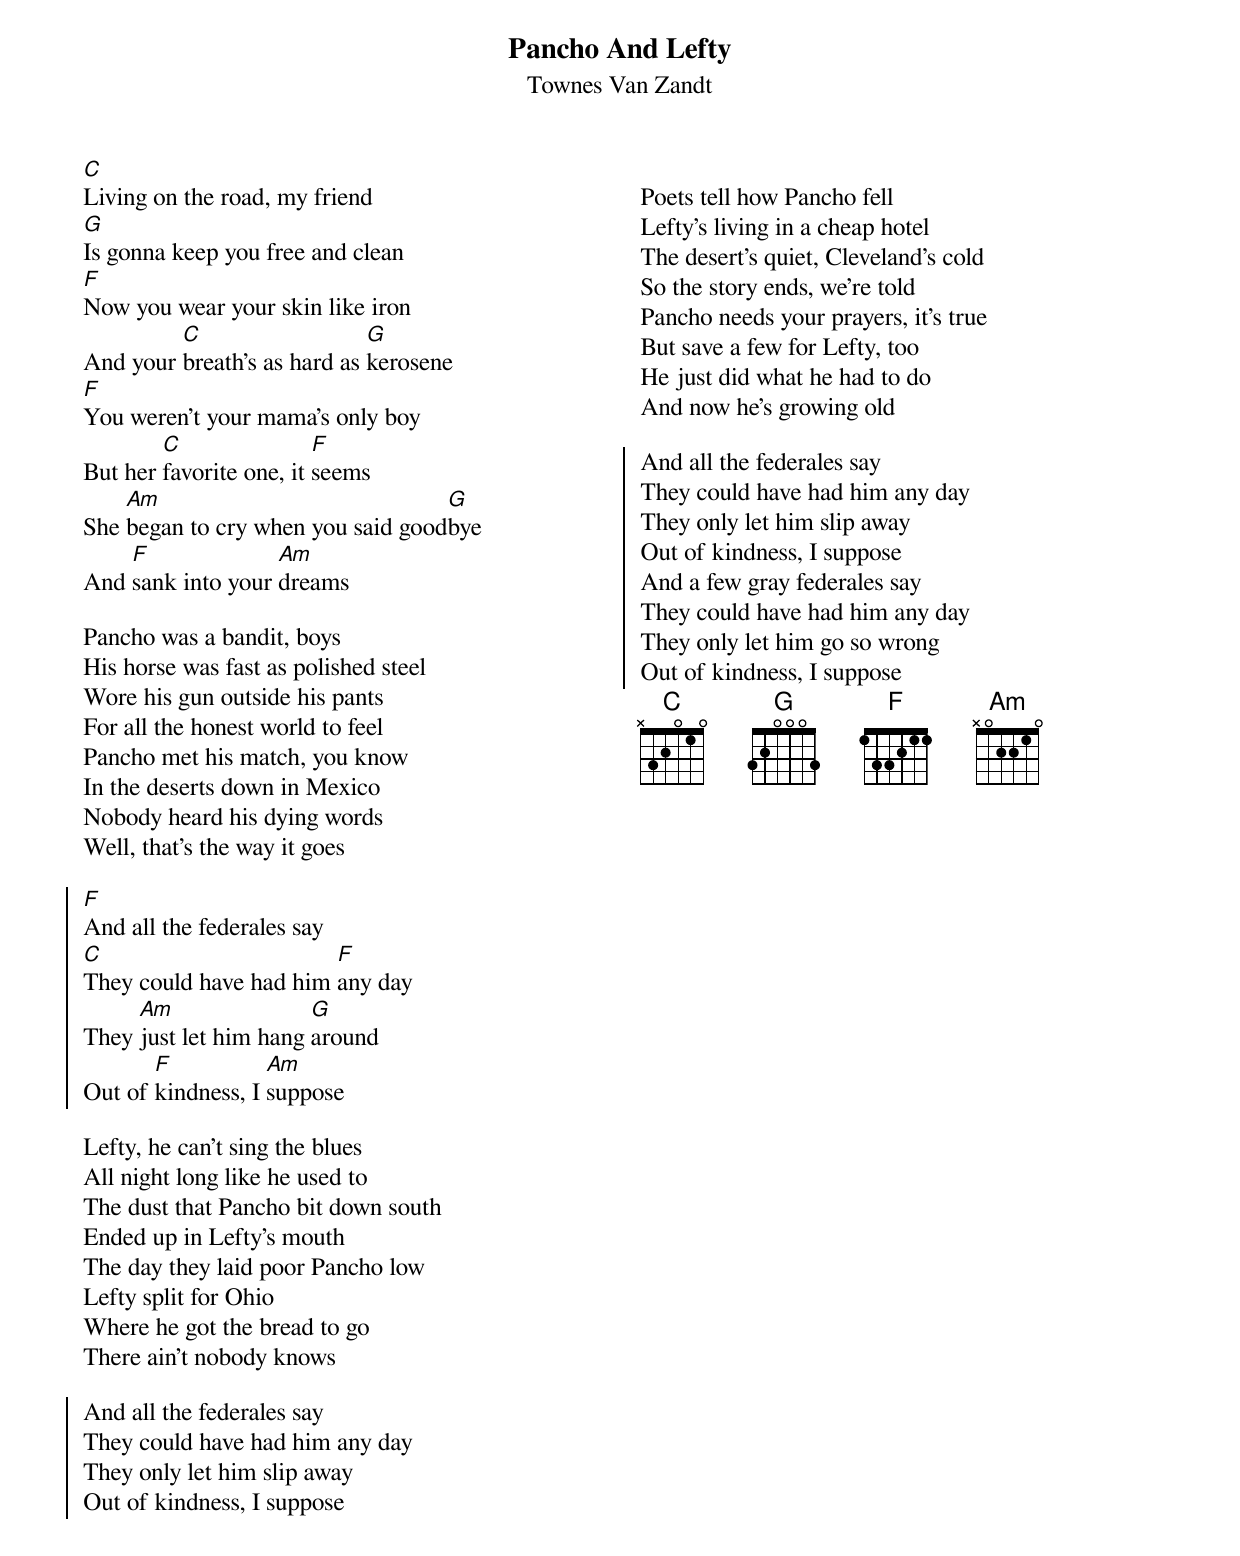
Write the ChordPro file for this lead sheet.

{t:Pancho And Lefty}
{st:Townes Van Zandt}
{columns:2}

[C]Living on the road, my friend
[G]Is gonna keep you free and clean
[F]Now you wear your skin like iron
And your [C]breath's as hard as [G]kerosene
[F]You weren't your mama's only boy
But her [C]favorite one, it [F]seems
She [Am]began to cry when you said good[G]bye
And [F]sank into your [Am]dreams

Pancho was a bandit, boys
His horse was fast as polished steel
Wore his gun outside his pants
For all the honest world to feel
Pancho met his match, you know
In the deserts down in Mexico
Nobody heard his dying words
Well, that's the way it goes

{soc}
[F]And all the federales say
[C]They could have had him [F]any day
They [Am]just let him hang [G]around
Out of [F]kindness, I [Am]suppose
{eoc}

Lefty, he can't sing the blues
All night long like he used to
The dust that Pancho bit down south
Ended up in Lefty's mouth
The day they laid poor Pancho low
Lefty split for Ohio
Where he got the bread to go
There ain't nobody knows

{soc}
And all the federales say
They could have had him any day
They only let him slip away
Out of kindness, I suppose
{eoc}

{column_break}

Poets tell how Pancho fell
Lefty's living in a cheap hotel
The desert's quiet, Cleveland's cold
So the story ends, we're told
Pancho needs your prayers, it's true
But save a few for Lefty, too
He just did what he had to do
And now he's growing old

{soc}
And all the federales say
They could have had him any day
They only let him slip away
Out of kindness, I suppose
And a few gray federales say
They could have had him any day
They only let him go so wrong
Out of kindness, I suppose
{eoc}
